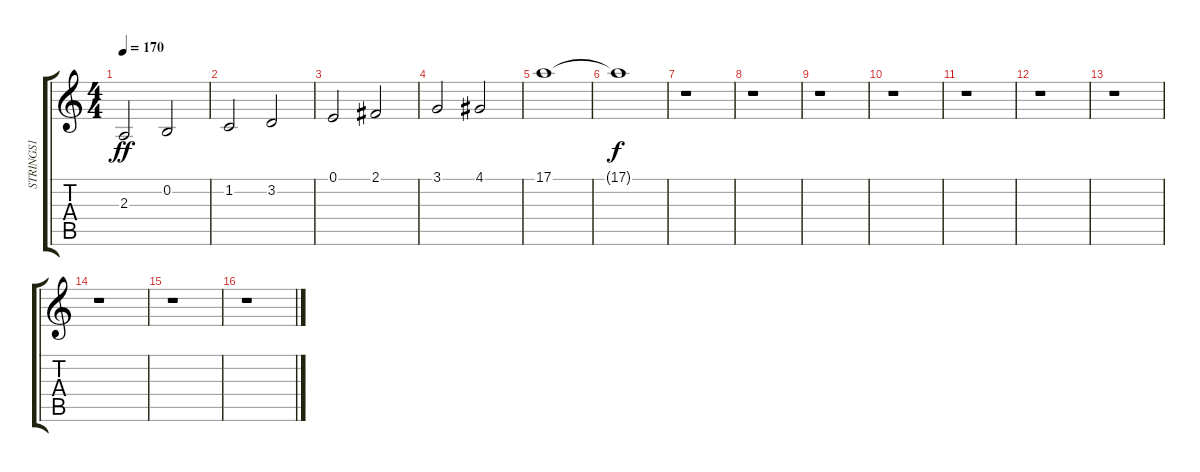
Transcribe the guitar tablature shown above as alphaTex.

\track ("STRINGS1" "STRINGS1") {instrument stringensemble1}
\staff {score tabs}
\tuning (E4 B3 G3 D3 A2 E2) {hide}
\ts (4 4)
\tempo 170
\clef g2
\ks c
2.3.2{dy ff} 0.2.2 |
1.2.2 3.2.2 |
0.1.2 2.1.2 |
3.1.2 4.1.2 |
17.1.1 |
17.1{t}.1{dy f} |
r.1 |
r.1 |
r.1 |
r.1 |
r.1 |
r.1 |
r.1 |
r.1 |
r.1 |
r.1
